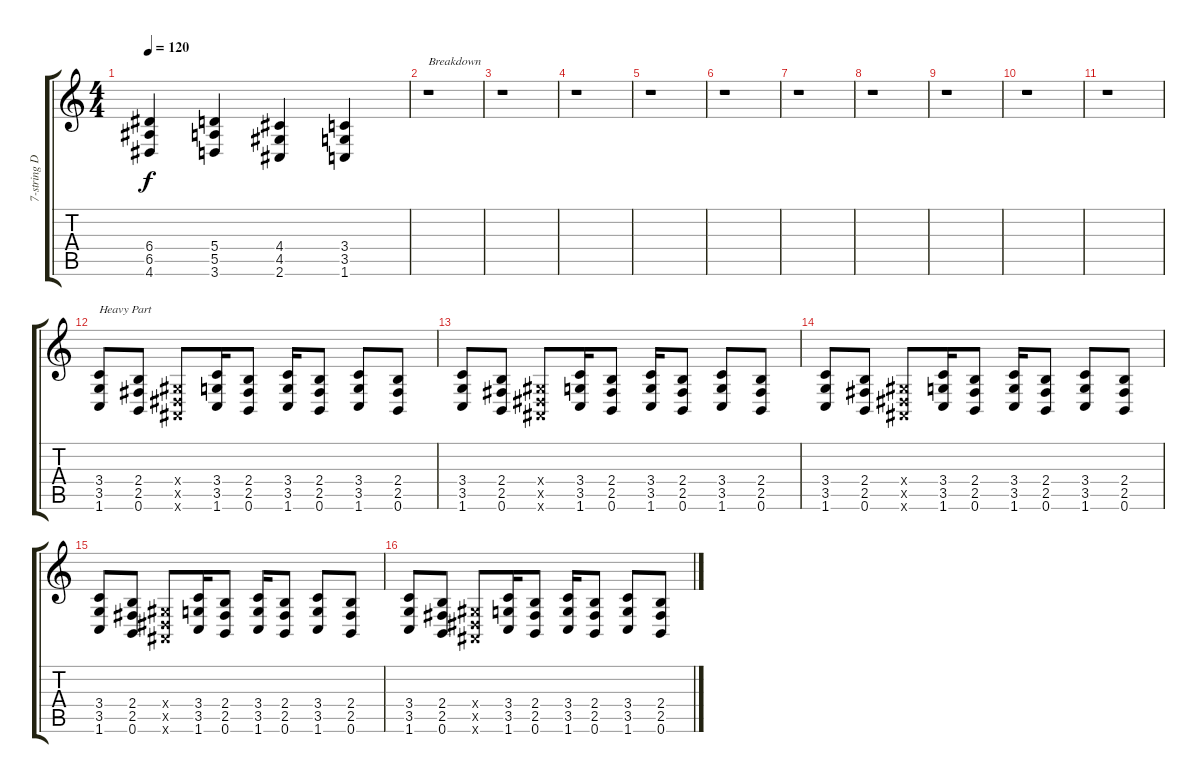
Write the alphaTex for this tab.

\track ("7-string Dist. Gtr. 1" "7-string D") {instrument distortionguitar}
\staff {score tabs}
\tuning (B3 G3 D3 A2 E2 B1) {hide}
\ts (4 4)
\tempo 120
\clef g2
\ks c
(6.4{t} 6.5{t} 4.6{t}).4{dy f} (5.4 5.5 3.6).4 (4.4 4.5 2.6).4 (3.4 3.5 1.6).4 |
r.1{txt "Breakdown"} |
r.1 |
r.1 |
r.1 |
r.1 |
r.1 |
r.1 |
r.1 |
r.1 |
r.1 |
(3.4 3.5 1.6).8{txt "Heavy Part"} (2.4 2.5 0.6).8 (-1.4{x} -1.5{x} -1.6{x}).8 (3.4 3.5 1.6).16 (2.4 2.5 0.6).8 (3.4 3.5 1.6).16 (2.4 2.5 0.6).8 (3.4 3.5 1.6).8 (2.4 2.5 0.6).8 |
(3.4 3.5 1.6).8 (2.4 2.5 0.6).8 (-1.4{x} -1.5{x} -1.6{x}).8 (3.4 3.5 1.6).16 (2.4 2.5 0.6).8 (3.4 3.5 1.6).16 (2.4 2.5 0.6).8 (3.4 3.5 1.6).8 (2.4 2.5 0.6).8 |
(3.4 3.5 1.6).8 (2.4 2.5 0.6).8 (-1.4{x} -1.5{x} -1.6{x}).8 (3.4 3.5 1.6).16 (2.4 2.5 0.6).8 (3.4 3.5 1.6).16 (2.4 2.5 0.6).8 (3.4 3.5 1.6).8 (2.4 2.5 0.6).8 |
(3.4 3.5 1.6).8 (2.4 2.5 0.6).8 (-1.4{x} -1.5{x} -1.6{x}).8 (3.4 3.5 1.6).16 (2.4 2.5 0.6).8 (3.4 3.5 1.6).16 (2.4 2.5 0.6).8 (3.4 3.5 1.6).8 (2.4 2.5 0.6).8 |
(3.4 3.5 1.6).8 (2.4 2.5 0.6).8 (-1.4{x} -1.5{x} -1.6{x}).8 (3.4 3.5 1.6).16 (2.4 2.5 0.6).8 (3.4 3.5 1.6).16 (2.4 2.5 0.6).8 (3.4 3.5 1.6).8 (2.4 2.5 0.6).8
